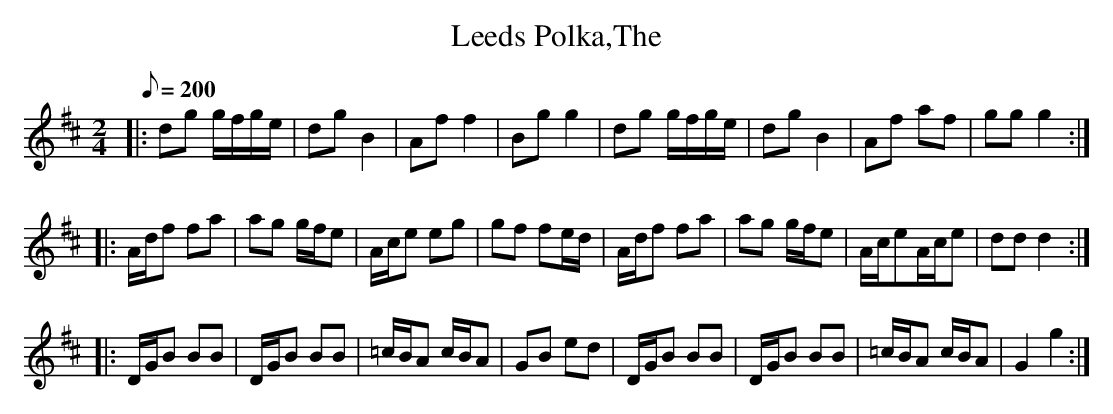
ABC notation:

X:1
T:Leeds Polka,The
M:2/4
L:1/8
Q:200
K:D
|: dg g/f/g/e/ | dgB2 | Aff2 | Bgg2 | dg g/f/g/e/ | dgB2 | Af af | ggg2 :|
|: A/d/f fa | ag g/f/e | A/c/e eg | gf fe/d/ | A/d/f fa | ag g/f/e | A/c/eA/c/e | ddd2 :|
|: D/G/B BB | D/G/B BB | =c/B/A c/B/A | GB ed | D/G/B BB | D/G/B BB | =c/B/A c/B/A | G2 g2 :|
